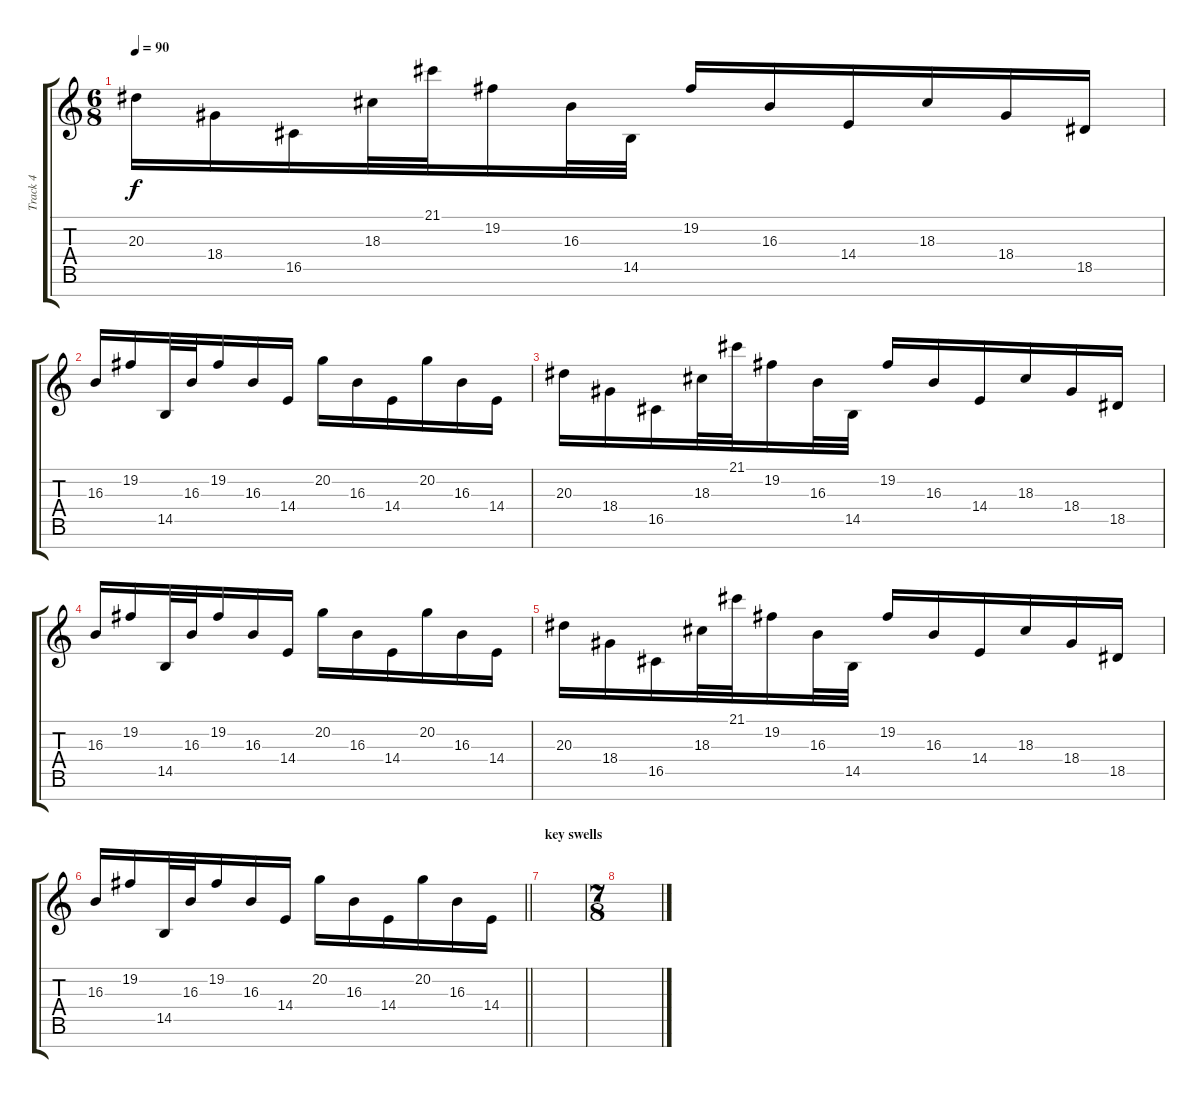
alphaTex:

\track ("Track 4" "Track 4") {instrument lead1square}
\staff {score tabs}
\tuning (E4 B3 G3 D3 A2 E2 B1) {hide}
\ts (6 8)
\tempo 90
\clef g2
\ks c
20.3.16{dy f} 18.4.16 16.5.16 18.3.32 21.1.32 19.2.16 16.3.32 14.5.32 19.2.16 16.3.16 14.4.16 18.3.16 18.4.16 18.5.16 |
16.3.16 19.2.16 14.5.32 16.3.32 19.2.16 16.3.16 14.4.16 20.2.16 16.3.16 14.4.16 20.2.16 16.3.16 14.4.16 |
20.3.16 18.4.16 16.5.16 18.3.32 21.1.32 19.2.16 16.3.32 14.5.32 19.2.16 16.3.16 14.4.16 18.3.16 18.4.16 18.5.16 |
16.3.16 19.2.16 14.5.32 16.3.32 19.2.16 16.3.16 14.4.16 20.2.16 16.3.16 14.4.16 20.2.16 16.3.16 14.4.16 |
20.3.16 18.4.16 16.5.16 18.3.32 21.1.32 19.2.16 16.3.32 14.5.32 19.2.16 16.3.16 14.4.16 18.3.16 18.4.16 18.5.16 |
\barLineRight lightlight
16.3.16 19.2.16 14.5.32 16.3.32 19.2.16 16.3.16 14.4.16 20.2.16 16.3.16 14.4.16 20.2.16 16.3.16 14.4.16 |
\section ("" "key swells")
|
\ts (7 8)
